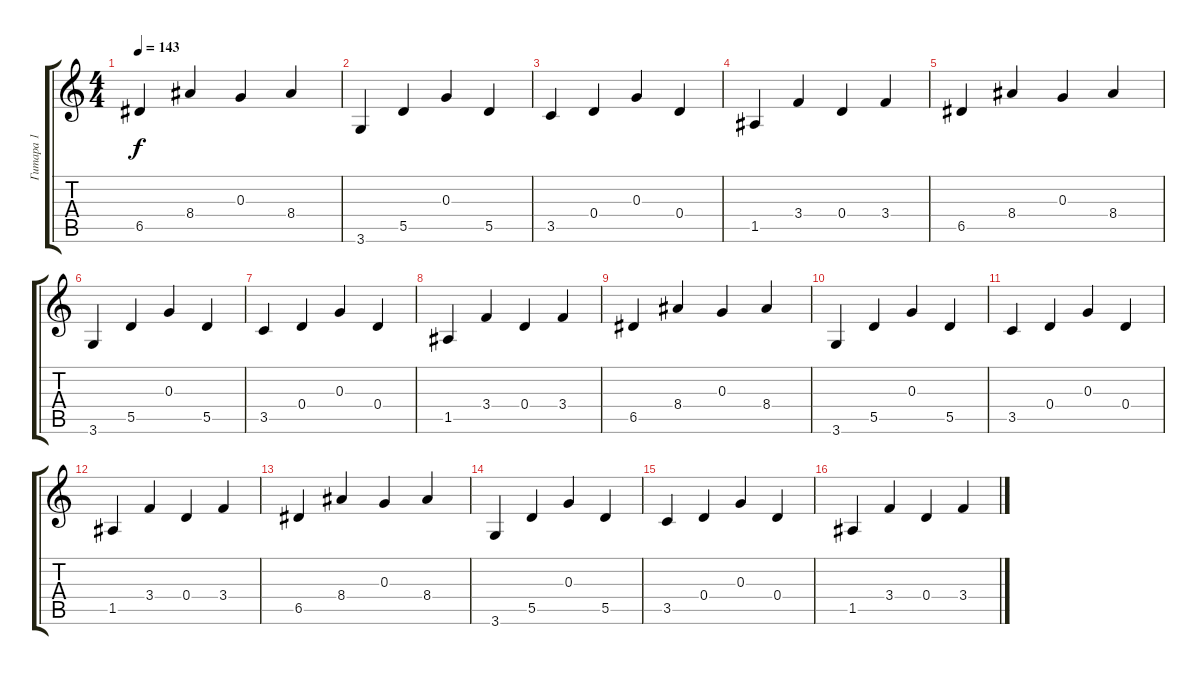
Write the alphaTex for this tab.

\track ("Гитара 1" "Гитара 1") {instrument acousticguitarsteel}
\staff {score tabs}
\tuning (E4 B3 G3 D3 A2 E2) {hide}
\ts (4 4)
\tempo 143
\clef g2
\ks c
6.5.4{dy f} 8.4.4 0.3.4 8.4.4 |
3.6.4 5.5.4 0.3.4 5.5.4 |
3.5.4 0.4.4 0.3.4 0.4.4 |
1.5.4 3.4.4 0.4.4 3.4.4 |
6.5.4 8.4.4 0.3.4 8.4.4 |
3.6.4 5.5.4 0.3.4 5.5.4 |
3.5.4 0.4.4 0.3.4 0.4.4 |
1.5.4 3.4.4 0.4.4 3.4.4 |
6.5.4 8.4.4 0.3.4 8.4.4 |
3.6.4 5.5.4 0.3.4 5.5.4 |
3.5.4 0.4.4 0.3.4 0.4.4 |
1.5.4 3.4.4 0.4.4 3.4.4 |
6.5.4 8.4.4 0.3.4 8.4.4 |
3.6.4 5.5.4 0.3.4 5.5.4 |
3.5.4 0.4.4 0.3.4 0.4.4 |
1.5.4 3.4.4 0.4.4 3.4.4
